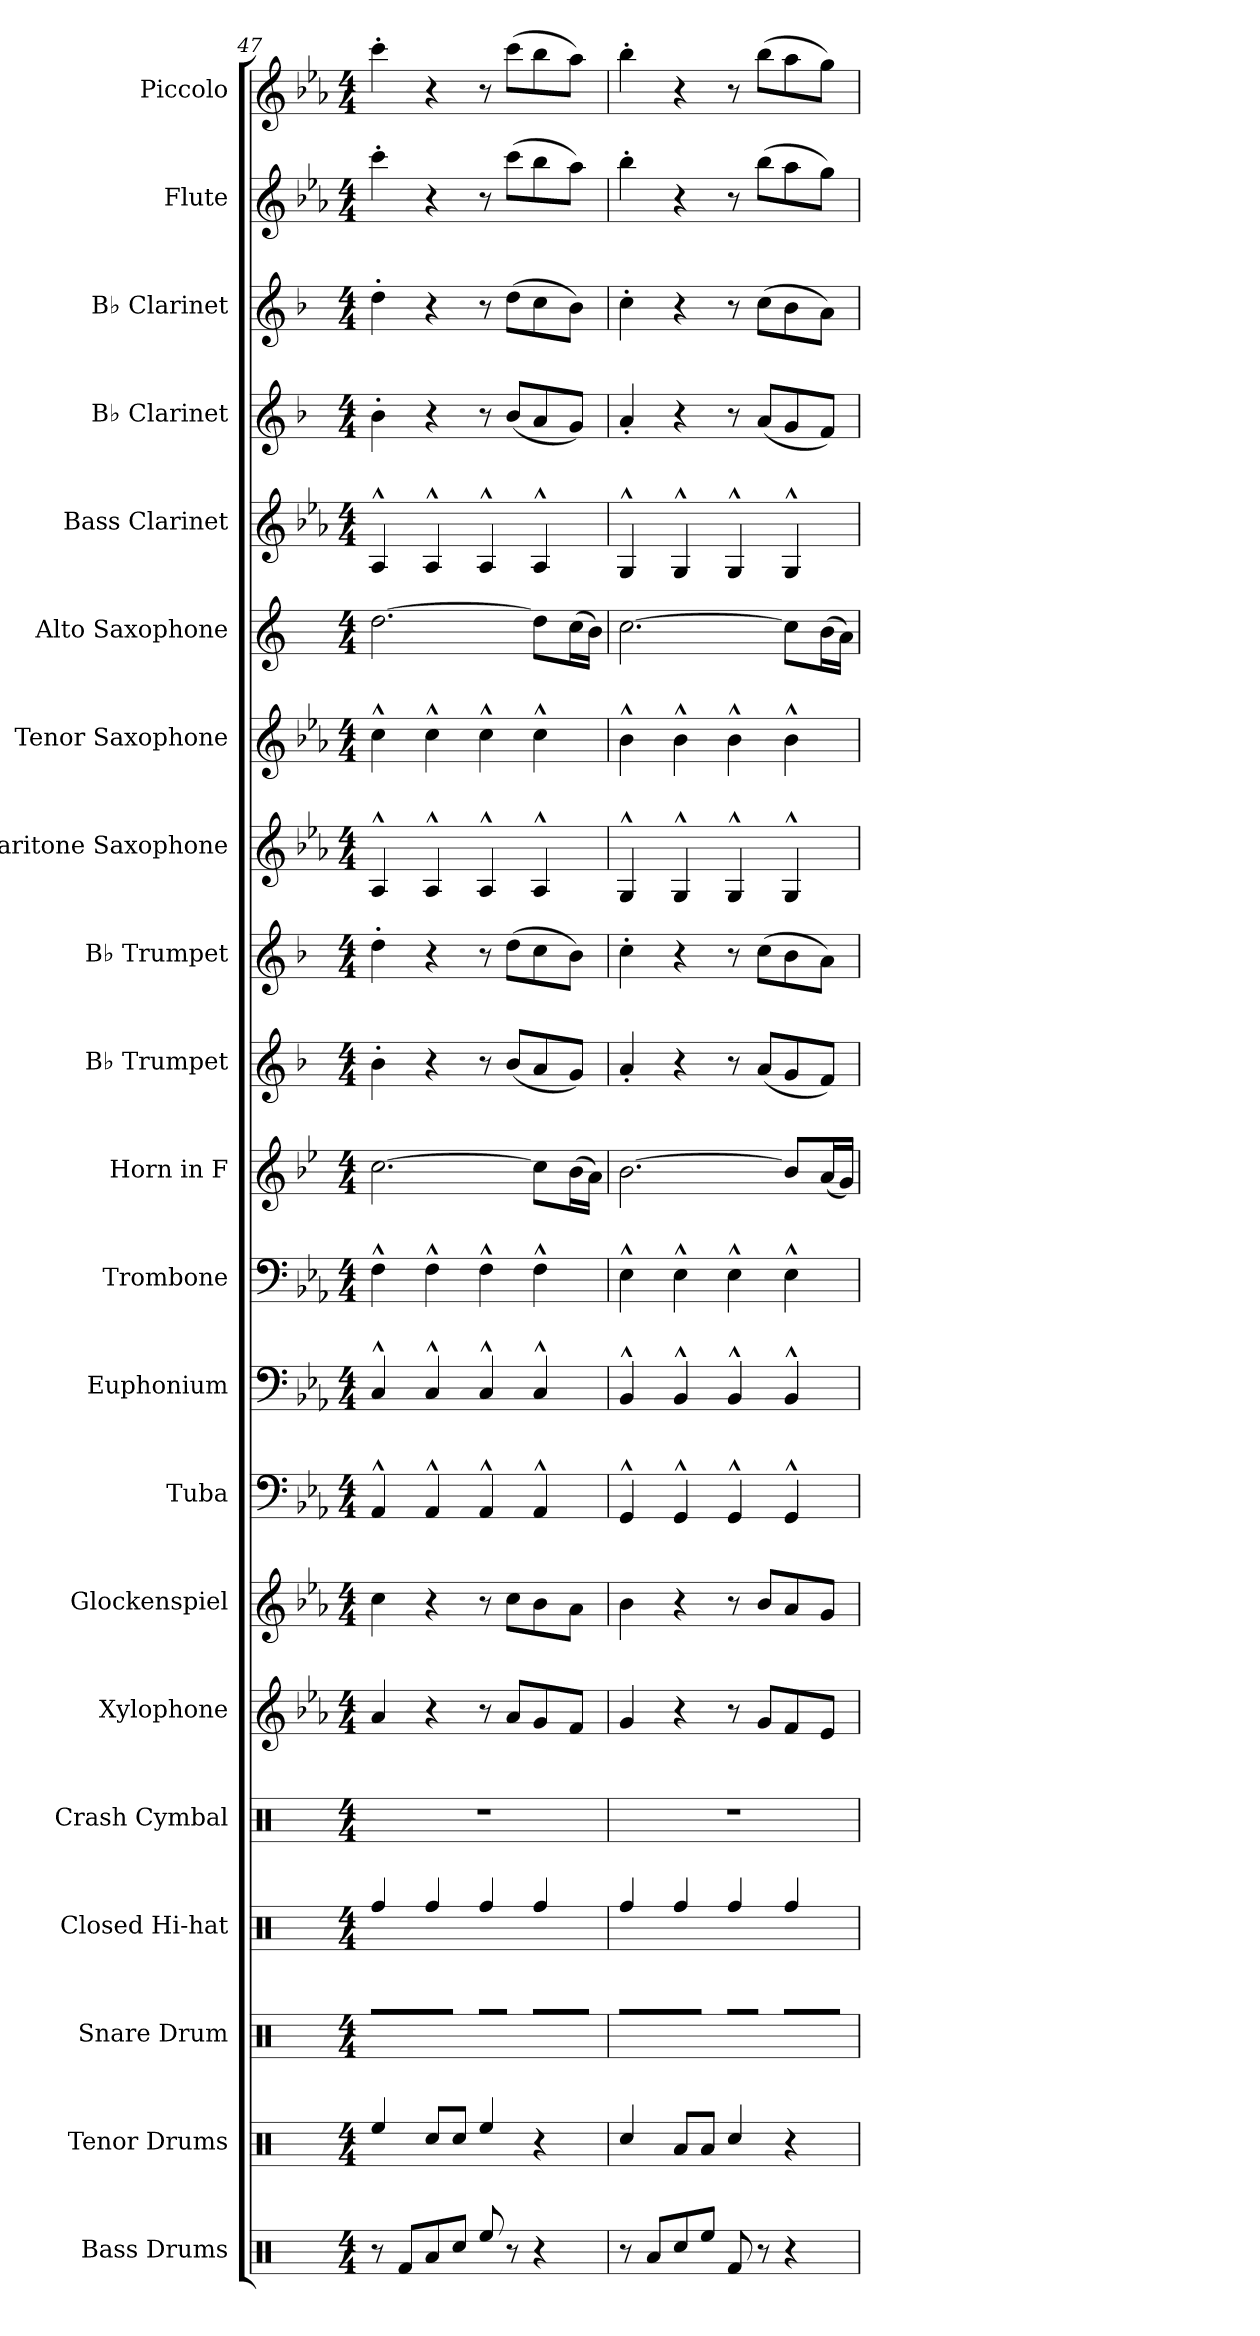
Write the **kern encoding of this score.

**kern	**kern	**kern	**kern	**kern	**kern	**kern	**kern	**kern	**kern	**kern	**kern	**kern	**kern	**kern	**kern	**kern	**kern	**kern	**kern	**kern
*part21	*part20	*part19	*part18	*part17	*part16	*part15	*part14	*part13	*part12	*part11	*part10	*part9	*part8	*part7	*part6	*part5	*part4	*part3	*part2	*part1
*staff21	*staff20	*staff19	*staff18	*staff17	*staff16	*staff15	*staff14	*staff13	*staff12	*staff11	*staff10	*staff9	*staff8	*staff7	*staff6	*staff5	*staff4	*staff3	*staff2	*staff1
*I"Bass Drums	*I"Tenor Drums	*I"Snare Drum	*I"Closed Hi-hat	*I"Crash Cymbal	*I"Xylophone	*I"Glockenspiel	*I"Tuba	*I"Euphonium	*I"Trombone	*I"Horn in F	*I"B♭ Trumpet	*I"B♭ Trumpet	*I"Baritone Saxophone	*I"Tenor Saxophone	*I"Alto Saxophone	*I"Bass Clarinet	*I"B♭ Clarinet	*I"B♭ Clarinet	*I"Flute	*I"Piccolo
*I'B.D.	*I'T.D.	*I'S.D.	*I'Hi-hat	*I'Cr. Cym.	*I'Xyl.	*I'Glk.	*I'Tba.	*I'Euph.	*I'Tbn.	*	*I'B♭ Tpt.	*I'B♭ Tpt.	*I'Bar. Sax.	*I'T. Sax.	*I'A. Sax.	*I'B. Cl.	*I'B♭ Cl.	*I'B♭ Cl.	*I'Fl.	*I'Picc.
*clefX	*clefX	*clefX	*clefX	*clefX	*clefG2	*clefG2	*clefF4	*clefF4	*clefF4	*clefG2	*clefG2	*clefG2	*clefG2	*clefG2	*clefG2	*clefG2	*clefG2	*clefG2	*clefG2	*clefG2
*	*	*	*	*	*ITrd-7c-12	*ITrd-14c-24	*	*	*	*ITrd4c7	*ITrd1c2	*ITrd1c2	*ITrd12c21	*ITrd8c14	*ITrd5c9	*ITrd8c14	*ITrd1c2	*ITrd1c2	*	*ITrd-7c-12
*k[]	*k[]	*k[]	*k[]	*k[]	*k[b-e-a-]	*k[b-e-a-]	*k[b-e-a-]	*k[b-e-a-]	*k[b-e-a-]	*k[b-e-a-]	*k[b-e-a-]	*k[b-e-a-]	*k[b-e-a-]	*k[b-e-a-]	*k[b-e-a-]	*k[b-e-a-]	*k[b-e-a-]	*k[b-e-a-]	*k[b-e-a-]	*k[b-e-a-]
*M4/4	*M4/4	*M4/4	*M4/4	*M4/4	*M4/4	*M4/4	*M4/4	*M4/4	*M4/4	*M4/4	*M4/4	*M4/4	*M4/4	*M4/4	*M4/4	*M4/4	*M4/4	*M4/4	*M4/4	*M4/4
=47	=47	=47	=47	=47	=47	=47	=47	=47	=47	=47	=47	=47	=47	=47	=47	=47	=47	=47	=47	=47
8r	4Ree/	8R^/L	4Rff/	1r	4aa-/	4cccc\	4AA-^^/	4C^^/	4F^^\	[2.f\	4a-'\	4cc'\	4AA-^^/	4c^^\	[2.f\	4AA-^^/	4a-'\	4cc'\	4ccc'\	4cccc'\
8Rf/L	.	8R/	.	.	.	.	.	.	.	.	.	.	.	.	.	.	.	.	.	.
8Ra/	8Rcc/L	8R/	4Rff/	.	4r	4r	4AA-^^/	4C^^/	4F^^\	.	4r	4r	4AA-^^/	4c^^\	.	4AA-^^/	4r	4r	4r	4r
8Rcc/J	8Rcc/J	8R^/J	.	.	.	.	.	.	.	.	.	.	.	.	.	.	.	.	.	.
8Ree/	4Ree/	8R^/L	4Rff/	.	8r	8r	4AA-^^/	4C^^/	4F^^\	.	8r	8r	4AA-^^/	4c^^\	.	4AA-^^/	8r	8r	8r	8r
8r	.	8R/J	.	.	8aa-/L	8cccc\L	.	.	.	.	(8a-/L	(8cc\L	.	.	.	.	(8a-/L	(8cc\L	(8ccc\L	(8cccc\L
4r	4r	16R/LL	4Rff/	.	8gg/	8bbb-\	4AA-^^/	4C^^/	4F^^\	8f\L]	8g/	8b-\	4AA-^^/	4c^^\	8f\L]	4AA-^^/	8g/	8b-\	8bb-\	8bbb-\
.	.	16R/	.	.	.	.	.	.	.	.	.	.	.	.	.	.	.	.	.	.
.	.	16R/	.	.	8ff/J	8aaa-\J	.	.	.	(16e-\L	8f/J)	8a-\J)	.	.	(16e-\L	.	8f/J)	8a-\J)	8aa-\J)	8aaa-\J)
.	.	16R/JJ	.	.	.	.	.	.	.	16d\JJ)	.	.	.	.	16d\JJ)	.	.	.	.	.
!!LO:PB:g=z
=48	=48	=48	=48	=48	=48	=48	=48	=48	=48	=48	=48	=48	=48	=48	=48	=48	=48	=48	=48	=48
8r	4Rcc/	8R^/L	4Rff/	1r	4gg/	4bbb-\	4GG^^/	4BB-^^/	4E-^^\	[2.e-\	4g'/	4b-'\	4GG^^/	4B-^^\	[2.e-\	4GG^^/	4g'/	4b-'\	4bb-'\	4bbb-'\
8Ra/L	.	8R/	.	.	.	.	.	.	.	.	.	.	.	.	.	.	.	.	.	.
8Rcc/	8Ra/L	8R/	4Rff/	.	4r	4r	4GG^^/	4BB-^^/	4E-^^\	.	4r	4r	4GG^^/	4B-^^\	.	4GG^^/	4r	4r	4r	4r
8Ree/J	8Ra/J	8R^/J	.	.	.	.	.	.	.	.	.	.	.	.	.	.	.	.	.	.
8Rf/	4Rcc/	8R^/L	4Rff/	.	8r	8r	4GG^^/	4BB-^^/	4E-^^\	.	8r	8r	4GG^^/	4B-^^\	.	4GG^^/	8r	8r	8r	8r
8r	.	8R/J	.	.	8gg/L	8bbb-/L	.	.	.	.	(8g/L	(8b-\L	.	.	.	.	(8g/L	(8b-\L	(8bb-\L	(8bbb-\L
4r	4r	16R/LL	4Rff/	.	8ff/	8aaa-/	4GG^^/	4BB-^^/	4E-^^\	8e-/L]	8f/	8a-\	4GG^^/	4B-^^\	8e-\L]	4GG^^/	8f/	8a-\	8aa-\	8aaa-\
.	.	16R/	.	.	.	.	.	.	.	.	.	.	.	.	.	.	.	.	.	.
.	.	16R/	.	.	8ee-/J	8ggg/J	.	.	.	(16d/L	8e-/J)	8g\J)	.	.	(16d\L	.	8e-/J)	8g\J)	8gg\J)	8ggg\J)
.	.	16R/JJ	.	.	.	.	.	.	.	16c/JJ)	.	.	.	.	16c\JJ)	.	.	.	.	.
=	=	=	=	=	=	=	=	=	=	=	=	=	=	=	=	=	=	=	=	=
*-	*-	*-	*-	*-	*-	*-	*-	*-	*-	*-	*-	*-	*-	*-	*-	*-	*-	*-	*-	*-
